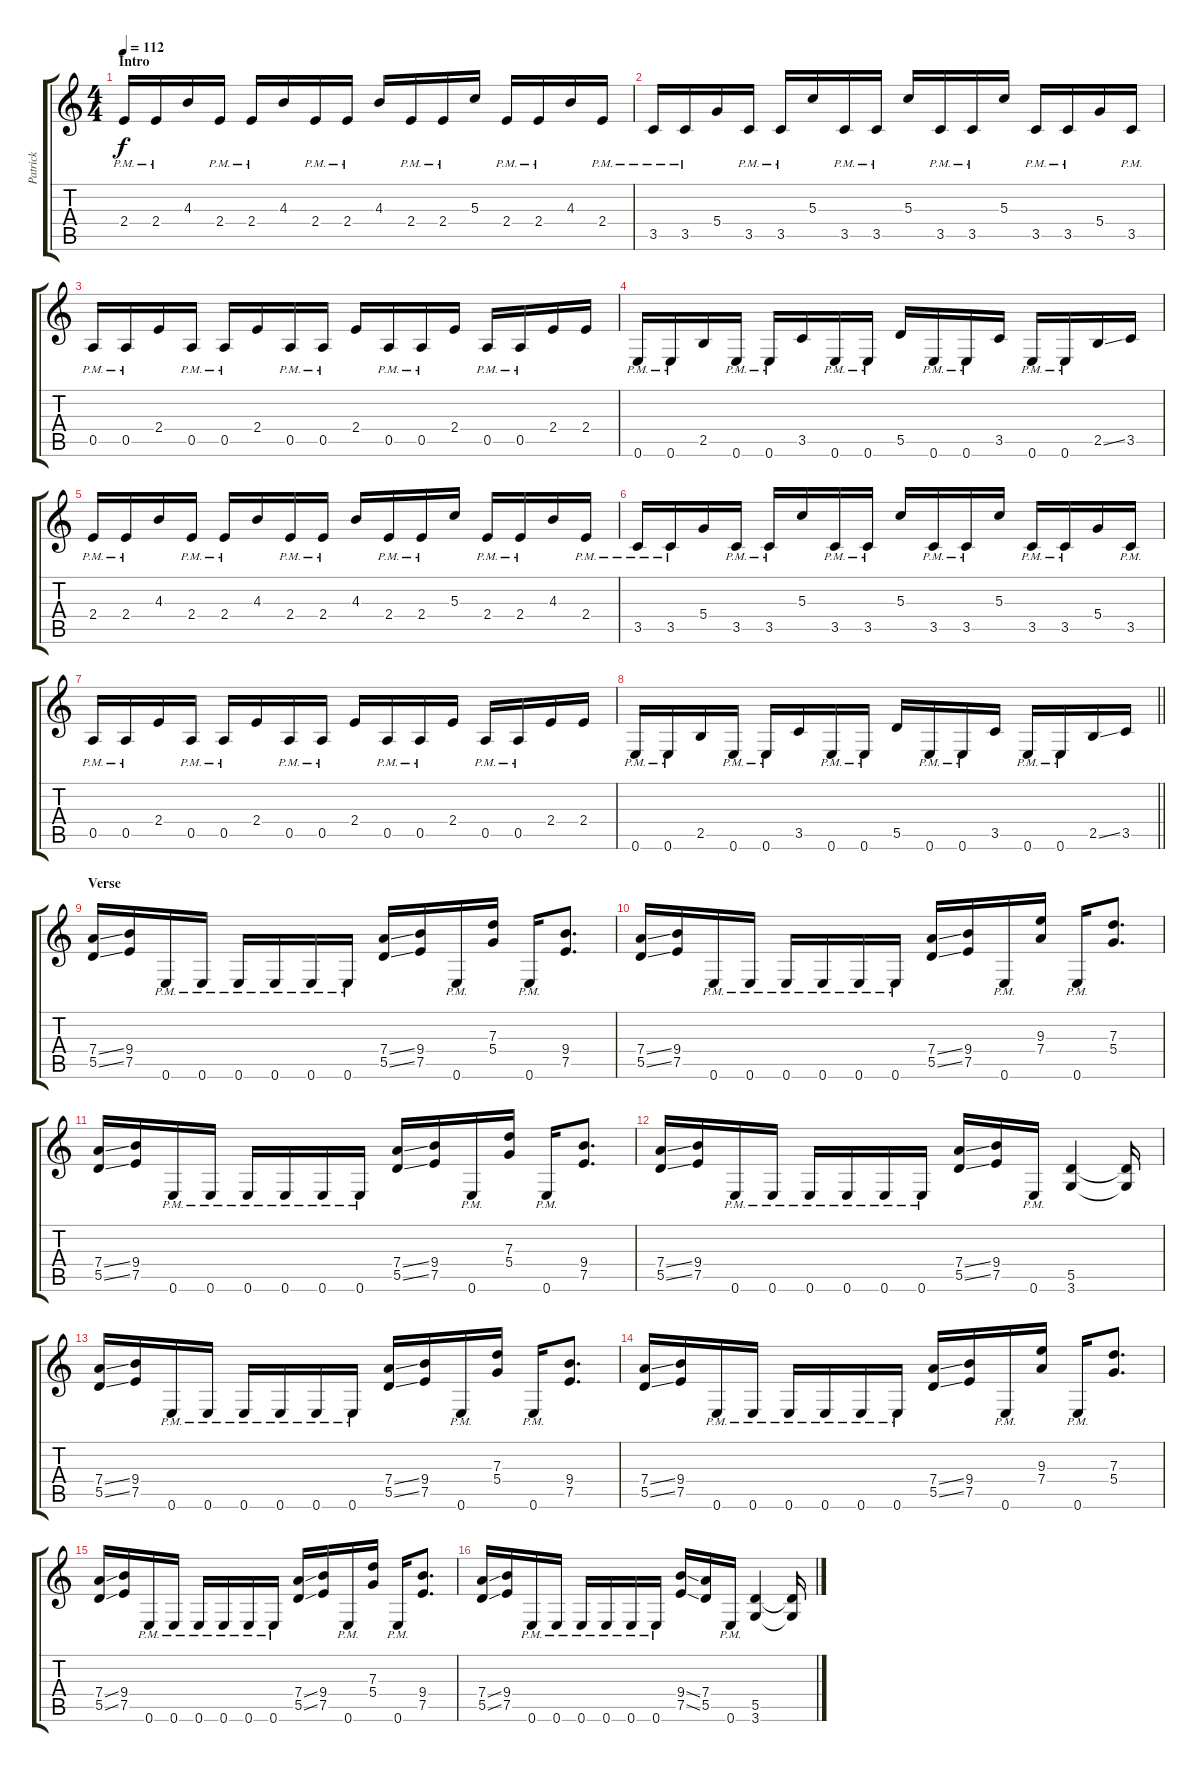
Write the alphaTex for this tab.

\track ("Patrick" "Patrick") {instrument distortionguitar}
\staff {score tabs}
\tuning (E4 B3 G3 D3 A2 E2) {hide}
\ts (4 4)
\section ("" "Intro")
\tempo 112
\clef g2
\ks c
2.4{pm}.16{dy f instrument distortionguitar} 2.4{pm}.16 4.3.16 2.4{pm}.16 2.4{pm}.16 4.3.16 2.4{pm}.16 2.4{pm}.16 4.3.16 2.4{pm}.16 2.4{pm}.16 5.3.16 2.4{pm}.16 2.4{pm}.16 4.3.16 2.4{pm}.16 |
3.5{pm}.16 3.5{pm}.16 5.4.16 3.5{pm}.16 3.5{pm}.16 5.3.16 3.5{pm}.16 3.5{pm}.16 5.3.16 3.5{pm}.16 3.5{pm}.16 5.3.16 3.5{pm}.16 3.5{pm}.16 5.4.16 3.5{pm}.16 |
0.5{pm}.16 0.5{pm}.16 2.4.16 0.5{pm}.16 0.5{pm}.16 2.4.16 0.5{pm}.16 0.5{pm}.16 2.4.16 0.5{pm}.16 0.5{pm}.16 2.4.16 0.5{pm}.16 0.5{pm}.16 2.4.16 2.4.16 |
0.6{pm}.16 0.6{pm}.16 2.5.16 0.6{pm}.16 0.6{pm}.16 3.5.16 0.6{pm}.16 0.6{pm}.16 5.5.16 0.6{pm}.16 0.6{pm}.16 3.5.16 0.6{pm}.16 0.6{pm}.16 2.5{ss}.16 3.5.16 |
2.4{pm}.16 2.4{pm}.16 4.3.16 2.4{pm}.16 2.4{pm}.16 4.3.16 2.4{pm}.16 2.4{pm}.16 4.3.16 2.4{pm}.16 2.4{pm}.16 5.3.16 2.4{pm}.16 2.4{pm}.16 4.3.16 2.4{pm}.16 |
3.5{pm}.16 3.5{pm}.16 5.4.16 3.5{pm}.16 3.5{pm}.16 5.3.16 3.5{pm}.16 3.5{pm}.16 5.3.16 3.5{pm}.16 3.5{pm}.16 5.3.16 3.5{pm}.16 3.5{pm}.16 5.4.16 3.5{pm}.16 |
0.5{pm}.16 0.5{pm}.16 2.4.16 0.5{pm}.16 0.5{pm}.16 2.4.16 0.5{pm}.16 0.5{pm}.16 2.4.16 0.5{pm}.16 0.5{pm}.16 2.4.16 0.5{pm}.16 0.5{pm}.16 2.4.16 2.4.16 |
\barLineRight lightlight
0.6{pm}.16 0.6{pm}.16 2.5.16 0.6{pm}.16 0.6{pm}.16 3.5.16 0.6{pm}.16 0.6{pm}.16 5.5.16 0.6{pm}.16 0.6{pm}.16 3.5.16 0.6{pm}.16 0.6{pm}.16 2.5{ss}.16 3.5.16 |
\section ("" "Verse")
(7.4{ss} 5.5{ss}).16 (9.4 7.5).16 0.6{pm}.16 0.6{pm}.16 0.6{pm}.16 0.6{pm}.16 0.6{pm}.16 0.6{pm}.16 (7.4{ss} 5.5{ss}).16 (9.4 7.5).16 0.6{pm}.16 (7.3 5.4).16 0.6{pm}.16 (9.4 7.5).8{d} |
(7.4{ss} 5.5{ss}).16 (9.4 7.5).16 0.6{pm}.16 0.6{pm}.16 0.6{pm}.16 0.6{pm}.16 0.6{pm}.16 0.6{pm}.16 (7.4{ss} 5.5{ss}).16 (9.4 7.5).16 0.6{pm}.16 (9.3 7.4).16 0.6{pm}.16 (7.3 5.4).8{d} |
(7.4{ss} 5.5{ss}).16 (9.4 7.5).16 0.6{pm}.16 0.6{pm}.16 0.6{pm}.16 0.6{pm}.16 0.6{pm}.16 0.6{pm}.16 (7.4{ss} 5.5{ss}).16 (9.4 7.5).16 0.6{pm}.16 (7.3 5.4).16 0.6{pm}.16 (9.4 7.5).8{d} |
(7.4{ss} 5.5{ss}).16 (9.4 7.5).16 0.6{pm}.16 0.6{pm}.16 0.6{pm}.16 0.6{pm}.16 0.6{pm}.16 0.6{pm}.16 (7.4{ss} 5.5{ss}).16 (9.4 7.5).16 0.6{pm}.16 (5.5 3.6).4 (5.5{t} 3.6{t}).16 |
(7.4{ss} 5.5{ss}).16 (9.4 7.5).16 0.6{pm}.16 0.6{pm}.16 0.6{pm}.16 0.6{pm}.16 0.6{pm}.16 0.6{pm}.16 (7.4{ss} 5.5{ss}).16 (9.4 7.5).16 0.6{pm}.16 (7.3 5.4).16 0.6{pm}.16 (9.4 7.5).8{d} |
(7.4{ss} 5.5{ss}).16 (9.4 7.5).16 0.6{pm}.16 0.6{pm}.16 0.6{pm}.16 0.6{pm}.16 0.6{pm}.16 0.6{pm}.16 (7.4{ss} 5.5{ss}).16 (9.4 7.5).16 0.6{pm}.16 (9.3 7.4).16 0.6{pm}.16 (7.3 5.4).8{d} |
(7.4{ss} 5.5{ss}).16 (9.4 7.5).16 0.6{pm}.16 0.6{pm}.16 0.6{pm}.16 0.6{pm}.16 0.6{pm}.16 0.6{pm}.16 (7.4{ss} 5.5{ss}).16 (9.4 7.5).16 0.6{pm}.16 (7.3 5.4).16 0.6{pm}.16 (9.4 7.5).8{d} |
(7.4{ss} 5.5{ss}).16 (9.4 7.5).16 0.6{pm}.16 0.6{pm}.16 0.6{pm}.16 0.6{pm}.16 0.6{pm}.16 0.6{pm}.16 (9.4{ss} 7.5{ss}).16 (7.4 5.5).16 0.6{pm}.16 (5.5 3.6).4 (5.5{t} 3.6{t}).16
